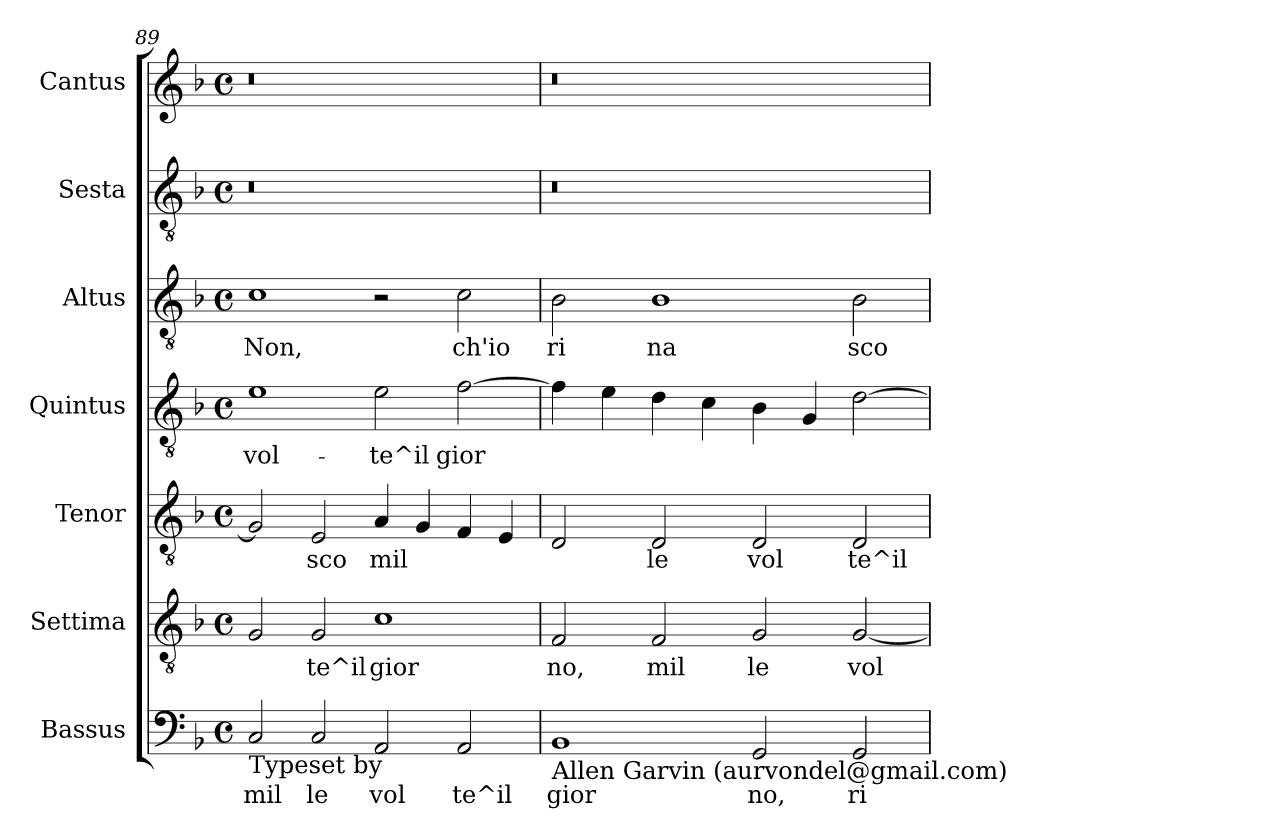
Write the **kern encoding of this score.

**kern	**text	**kern	**text	**kern	**text	**kern	**text	**kern	**text	**kern	**kern
*part7	*part7	*part6	*part6	*part5	*part5	*part4	*part4	*part3	*part3	*part2	*part1
*staff7	*staff7	*staff6	*staff6	*staff5	*staff5	*staff4	*staff4	*staff3	*staff3	*staff2	*staff1
*I"Bassus	*	*I"Settima	*	*I"Tenor	*	*I"Quintus	*	*I"Altus	*	*I"Sesta	*I"Cantus
*clefF4	*	*clefGv2	*	*clefGv2	*	*clefGv2	*	*clefGv2	*	*clefGv2	*clefG2
*k[b-]	*	*k[b-]	*	*k[b-]	*	*k[b-]	*	*k[b-]	*	*k[b-]	*k[b-]
*F:	*	*F:	*	*F:	*	*F:	*	*F:	*	*F:	*F:
*M4/4	*	*M4/4	*	*M4/4	*	*M4/4	*	*M4/4	*	*M4/4	*M4/4
*met(c)	*	*met(c)	*	*met(c)	*	*met(c)	*	*met(c)	*	*met(c)	*met(c)
=89	=89	=89	=89	=89	=89	=89	=89	=89	=89	=89	=89
!LO:TX:b:t=Typeset by	!	!	!	!	!	!	!	!	!	!	!
!	!LO:LY:b:cj	!	!LO:LY:b:cj	!	!LO:LY:b:cj	!	!LO:LY:b:cj	!	!LO:LY:b:cj	!	!
2C/	mil	2G/	.	2G/]	.	1e	-vol-	1c	Non,	0r	0r
!	!LO:LY:b:cj	!	!LO:LY:b:cj	!	!LO:LY:b:cj	!	!	!	!	!	!
2C/	le	2G/	te^il	2E/	sco	.	.	.	.	.	.
!	!LO:LY:b:cj	!	!LO:LY:b:cj	!	!LO:LY:b:cj	!	!LO:LY:b:cj	!	!	!	!
2AA/	vol	1c	gior	4A/	mil	2e\	-te^il	2r	.	.	.
!	!	!	!	!	!LO:LY:b:cj	!	!	!	!	!	!
.	.	.	.	4G/	.	.	.	.	.	.	.
!	!LO:LY:b:cj	!	!	!	!LO:LY:b:cj	!	!LO:LY:b:cj	!	!LO:LY:b:cj	!	!
2AA/	te^il	.	.	4F/	.	[>2f\	gior-	2c\	ch'io	.	.
!	!	!	!	!	!LO:LY:b:cj	!	!	!	!	!	!
.	.	.	.	4E/	.	.	.	.	.	.	.
=90	=90	=90	=90	=90	=90	=90	=90	=90	=90	=90	=90
!LO:TX:b:t=Allen Garvin (aurvondel@gmail.com)	!	!	!	!	!	!	!	!	!	!	!
!	!LO:LY:b:cj	!	!LO:LY:b:cj	!	!LO:LY:b:cj	!	!LO:LY:b:cj	!	!LO:LY:b:cj	!	!
1BB-	gior	2F/	no,	2D/	.	4f\]	--	2B-\	ri	0r	0r
!	!	!	!	!	!	!	!LO:LY:b:cj	!	!	!	!
.	.	.	.	.	.	4e\	--	.	.	.	.
!	!	!	!LO:LY:b:cj	!	!LO:LY:b:cj	!	!LO:LY:b:cj	!	!LO:LY:b:cj	!	!
.	.	2F/	mil	2D/	le	4d\	--	1B-	na	.	.
!	!	!	!	!	!	!	!LO:LY:b:cj	!	!	!	!
.	.	.	.	.	.	4c\	--	.	.	.	.
!	!LO:LY:b:cj	!	!LO:LY:b:cj	!	!LO:LY:b:cj	!	!LO:LY:b:cj	!	!	!	!
2GG/	no,	2G/	le	2D/	vol	4B-\	--	.	.	.	.
!	!	!	!	!	!	!	!LO:LY:b:cj	!	!	!	!
.	.	.	.	.	.	4G/	--	.	.	.	.
!	!LO:LY:b:cj	!	!LO:LY:b:cj	!	!LO:LY:b:cj	!	!LO:LY:b:cj	!	!LO:LY:b:cj	!	!
2GG/	ri	[<2G/	vol	2D/	te^il	[>2d\	--	2B-\	sco	.	.
=	=	=	=	=	=	=	=	=	=	=	=
*-	*-	*-	*-	*-	*-	*-	*-	*-	*-	*-	*-
